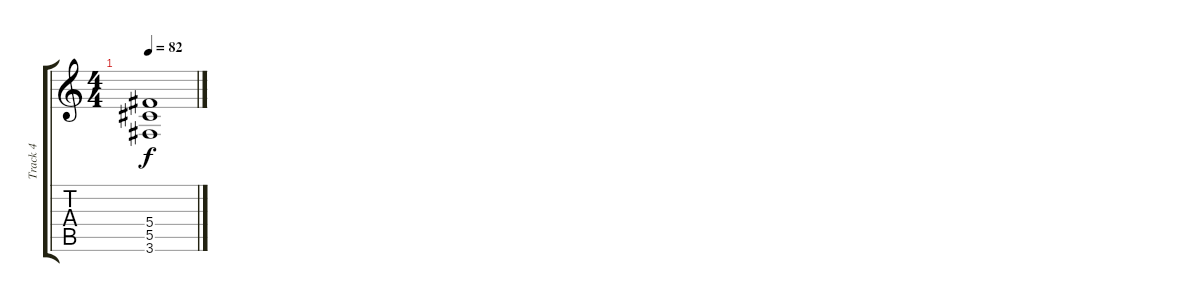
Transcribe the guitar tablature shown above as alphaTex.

\track ("Track 4" "Track 4") {instrument overdrivenguitar}
\staff {score tabs}
\tuning (Eb4 Bb3 Gb3 Db3 Ab2 Eb2) {hide}
\ts (4 4)
\tempo 82
\clef g2
\ks c
(5.4{t} 5.5{t} 3.6{t}).1{dy f}
